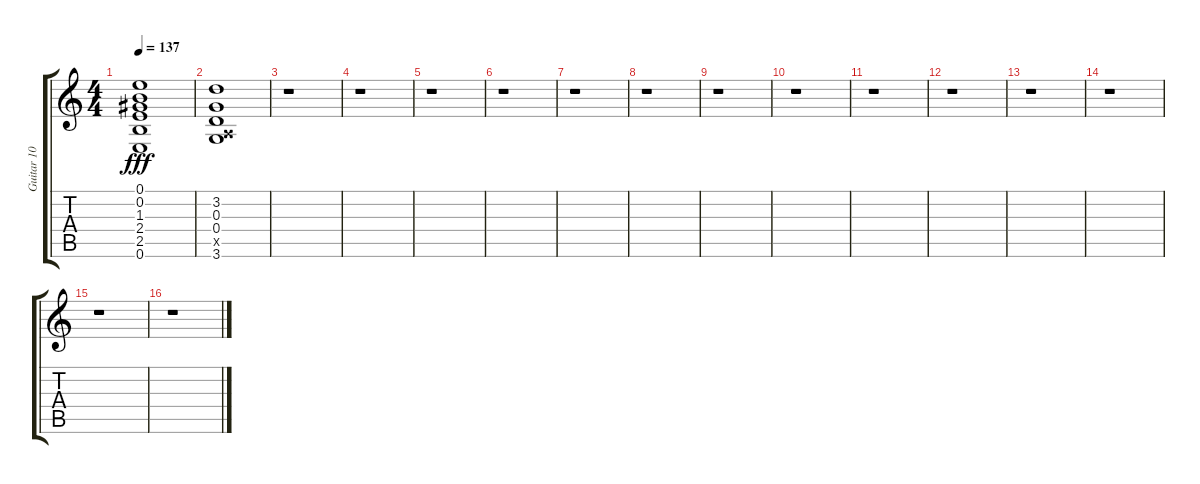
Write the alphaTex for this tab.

\track ("Guitar 10" "Guitar 10") {instrument electricguitarclean}
\staff {score tabs}
\tuning (E4 B3 G3 D3 A2 E2) {hide}
\ts (4 4)
\tempo 137
\clef g2
\ks c
(0.1 0.2 1.3 2.4 2.5 0.6).1{dy fff} |
(3.2 0.3 0.4 0.5{x} 3.6).1 |
r.1 |
r.1 |
r.1 |
r.1 |
r.1 |
r.1 |
r.1 |
r.1 |
r.1 |
r.1 |
r.1 |
r.1 |
r.1 |
r.1
